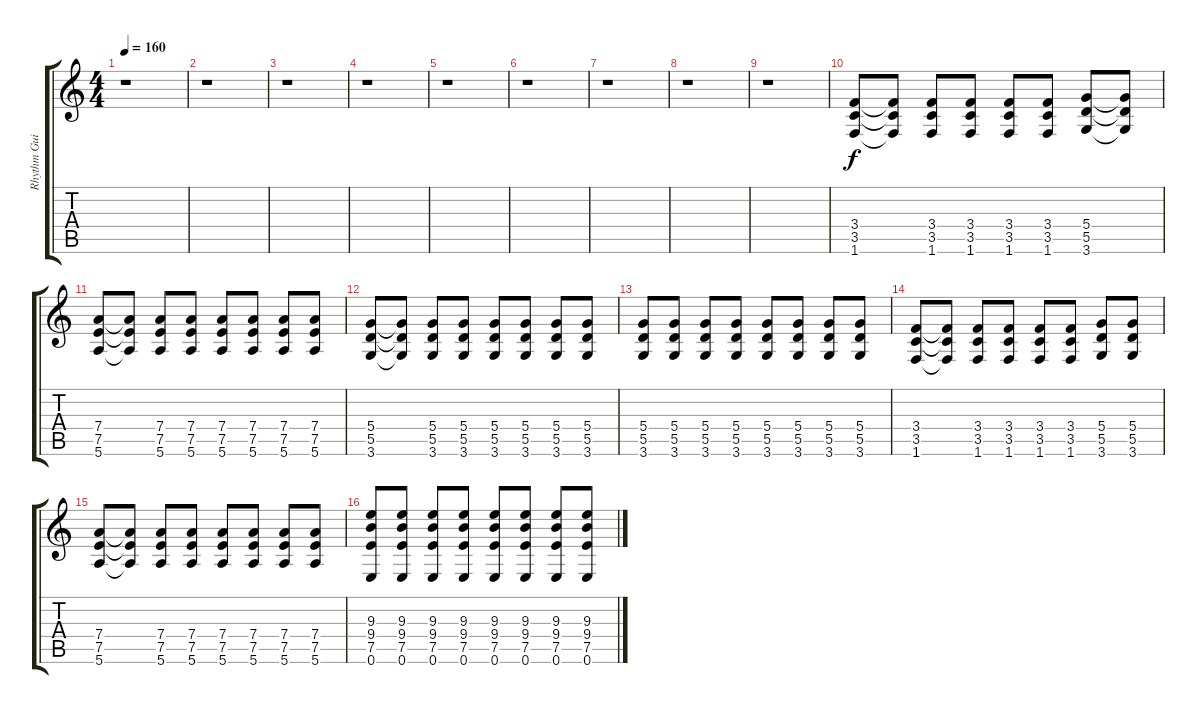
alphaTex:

\track ("Rhythm Guitar" "Rhythm Gui") {instrument overdrivenguitar}
\staff {score tabs}
\tuning (E4 B3 G3 D3 A2 E2) {hide}
\ts (4 4)
\tempo 160
\clef g2
\ks c
r.1{dy f} |
r.1 |
r.1 |
r.1 |
r.1 |
r.1 |
r.1 |
r.1 |
r.1 |
(3.4 3.5 1.6).8 (3.4{t} 3.5{t} 1.6{t}).8 (3.4 3.5 1.6).8 (3.4 3.5 1.6).8 (3.4 3.5 1.6).8 (3.4 3.5 1.6).8 (5.4 5.5 3.6).8 (5.4{t} 5.5{t} 3.6{t}).8 |
(7.4 7.5 5.6).8 (7.4{t} 7.5{t} 5.6{t}).8 (7.4 7.5 5.6).8 (7.4 7.5 5.6).8 (7.4 7.5 5.6).8 (7.4 7.5 5.6).8 (7.4 7.5 5.6).8 (7.4 7.5 5.6).8 |
(5.4 5.5 3.6).8 (5.4{t} 5.5{t} 3.6{t}).8 (5.4 5.5 3.6).8 (5.4 5.5 3.6).8 (5.4 5.5 3.6).8 (5.4 5.5 3.6).8 (5.4 5.5 3.6).8 (5.4 5.5 3.6).8 |
(5.4 5.5 3.6).8 (5.4 5.5 3.6).8 (5.4 5.5 3.6).8 (5.4 5.5 3.6).8 (5.4 5.5 3.6).8 (5.4 5.5 3.6).8 (5.4 5.5 3.6).8 (5.4 5.5 3.6).8 |
(3.4 3.5 1.6).8 (3.4{t} 3.5{t} 1.6{t}).8 (3.4 3.5 1.6).8 (3.4 3.5 1.6).8 (3.4 3.5 1.6).8 (3.4 3.5 1.6).8 (5.4 5.5 3.6).8 (5.4 5.5 3.6).8 |
(7.4 7.5 5.6).8 (7.4{t} 7.5{t} 5.6{t}).8 (7.4 7.5 5.6).8 (7.4 7.5 5.6).8 (7.4 7.5 5.6).8 (7.4 7.5 5.6).8 (7.4 7.5 5.6).8 (7.4 7.5 5.6).8 |
(9.3 9.4 7.5 0.6).8 (9.3 9.4 7.5 0.6).8 (9.3 9.4 7.5 0.6).8 (9.3 9.4 7.5 0.6).8 (9.3 9.4 7.5 0.6).8 (9.3 9.4 7.5 0.6).8 (9.3 9.4 7.5 0.6).8 (9.3 9.4 7.5 0.6).8
